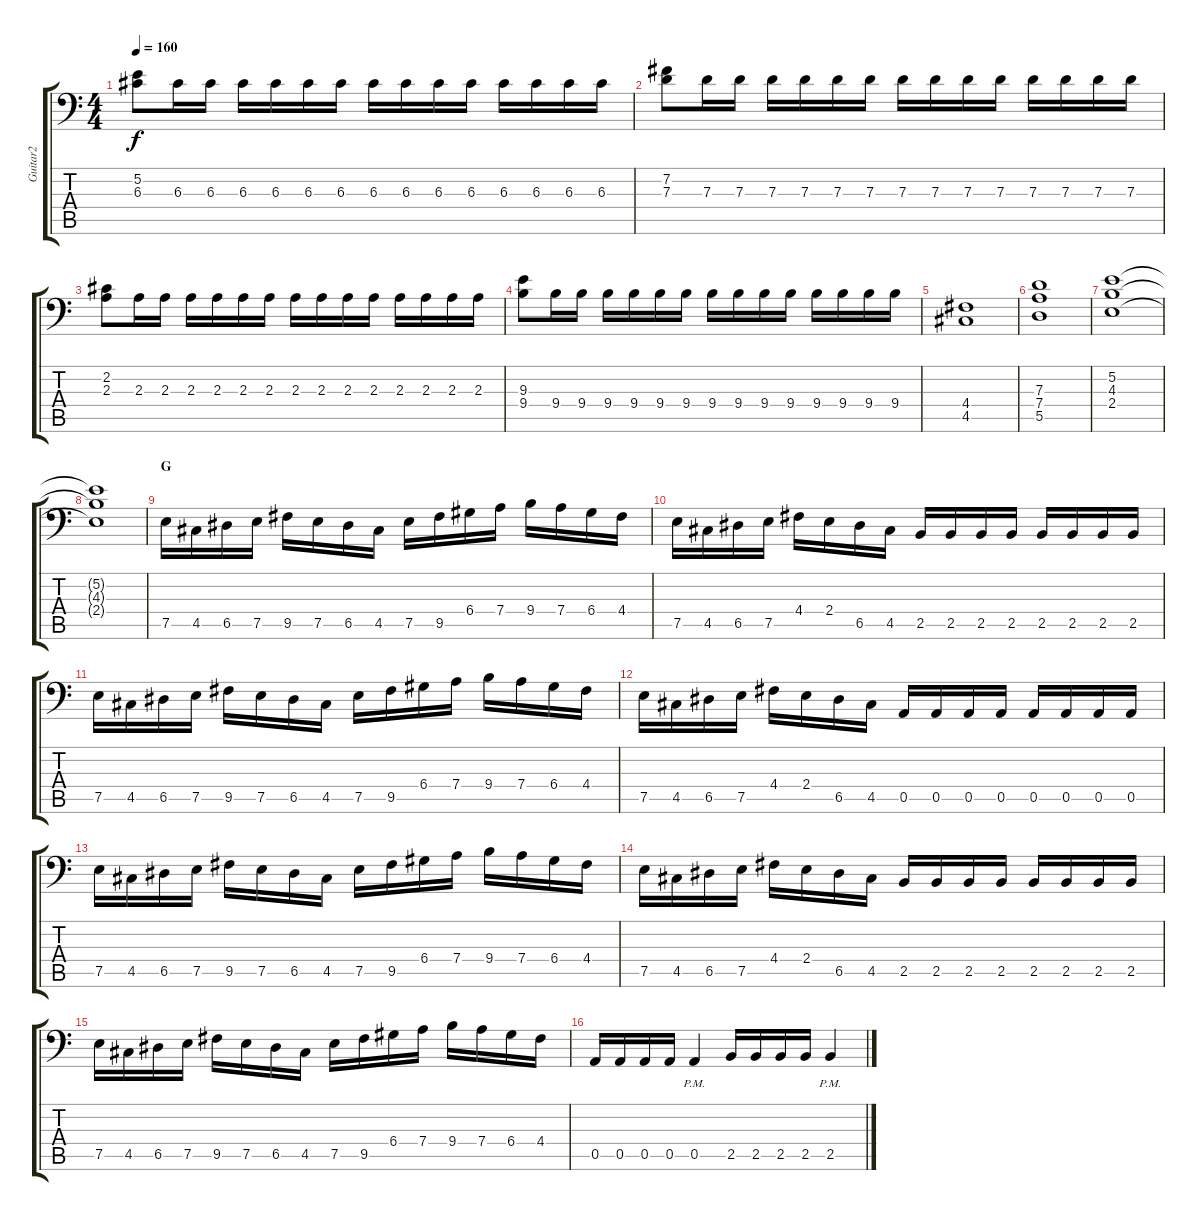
\track ("Guitar2" "Guitar2") {instrument distortionguitar}
\staff {score tabs}
\tuning (E3 B2 G2 D2 A1 E1) {hide}
\ts (4 4)
\tempo 160
\clef f4
\ks c
(5.2 6.3).8{dy f} 6.3.16 6.3.16 6.3.16 6.3.16 6.3.16 6.3.16 6.3.16 6.3.16 6.3.16 6.3.16 6.3.16 6.3.16 6.3.16 6.3.16 |
(7.2 7.3).8 7.3.16 7.3.16 7.3.16 7.3.16 7.3.16 7.3.16 7.3.16 7.3.16 7.3.16 7.3.16 7.3.16 7.3.16 7.3.16 7.3.16 |
(2.2 2.3).8 2.3.16 2.3.16 2.3.16 2.3.16 2.3.16 2.3.16 2.3.16 2.3.16 2.3.16 2.3.16 2.3.16 2.3.16 2.3.16 2.3.16 |
(9.3 9.4).8 9.4.16 9.4.16 9.4.16 9.4.16 9.4.16 9.4.16 9.4.16 9.4.16 9.4.16 9.4.16 9.4.16 9.4.16 9.4.16 9.4.16 |
(4.4 4.5).1 |
(7.3 7.4 5.5).1 |
(5.2 4.3 2.4).1 |
(5.2{t} 4.3{t} 2.4{t}).1 |
\section ("" "G")
7.5.16 4.5.16 6.5.16 7.5.16 9.5.16 7.5.16 6.5.16 4.5.16 7.5.16 9.5.16 6.4.16 7.4.16 9.4.16 7.4.16 6.4.16 4.4.16 |
7.5.16 4.5.16 6.5.16 7.5.16 4.4.16 2.4.16 6.5.16 4.5.16 2.5.16 2.5.16 2.5.16 2.5.16 2.5.16 2.5.16 2.5.16 2.5.16 |
7.5.16 4.5.16 6.5.16 7.5.16 9.5.16 7.5.16 6.5.16 4.5.16 7.5.16 9.5.16 6.4.16 7.4.16 9.4.16 7.4.16 6.4.16 4.4.16 |
7.5.16 4.5.16 6.5.16 7.5.16 4.4.16 2.4.16 6.5.16 4.5.16 0.5.16 0.5.16 0.5.16 0.5.16 0.5.16 0.5.16 0.5.16 0.5.16 |
7.5.16 4.5.16 6.5.16 7.5.16 9.5.16 7.5.16 6.5.16 4.5.16 7.5.16 9.5.16 6.4.16 7.4.16 9.4.16 7.4.16 6.4.16 4.4.16 |
7.5.16 4.5.16 6.5.16 7.5.16 4.4.16 2.4.16 6.5.16 4.5.16 2.5.16 2.5.16 2.5.16 2.5.16 2.5.16 2.5.16 2.5.16 2.5.16 |
7.5.16 4.5.16 6.5.16 7.5.16 9.5.16 7.5.16 6.5.16 4.5.16 7.5.16 9.5.16 6.4.16 7.4.16 9.4.16 7.4.16 6.4.16 4.4.16 |
0.5.16 0.5.16 0.5.16 0.5.16 0.5{pm}.4 2.5.16 2.5.16 2.5.16 2.5.16 2.5{pm}.4
